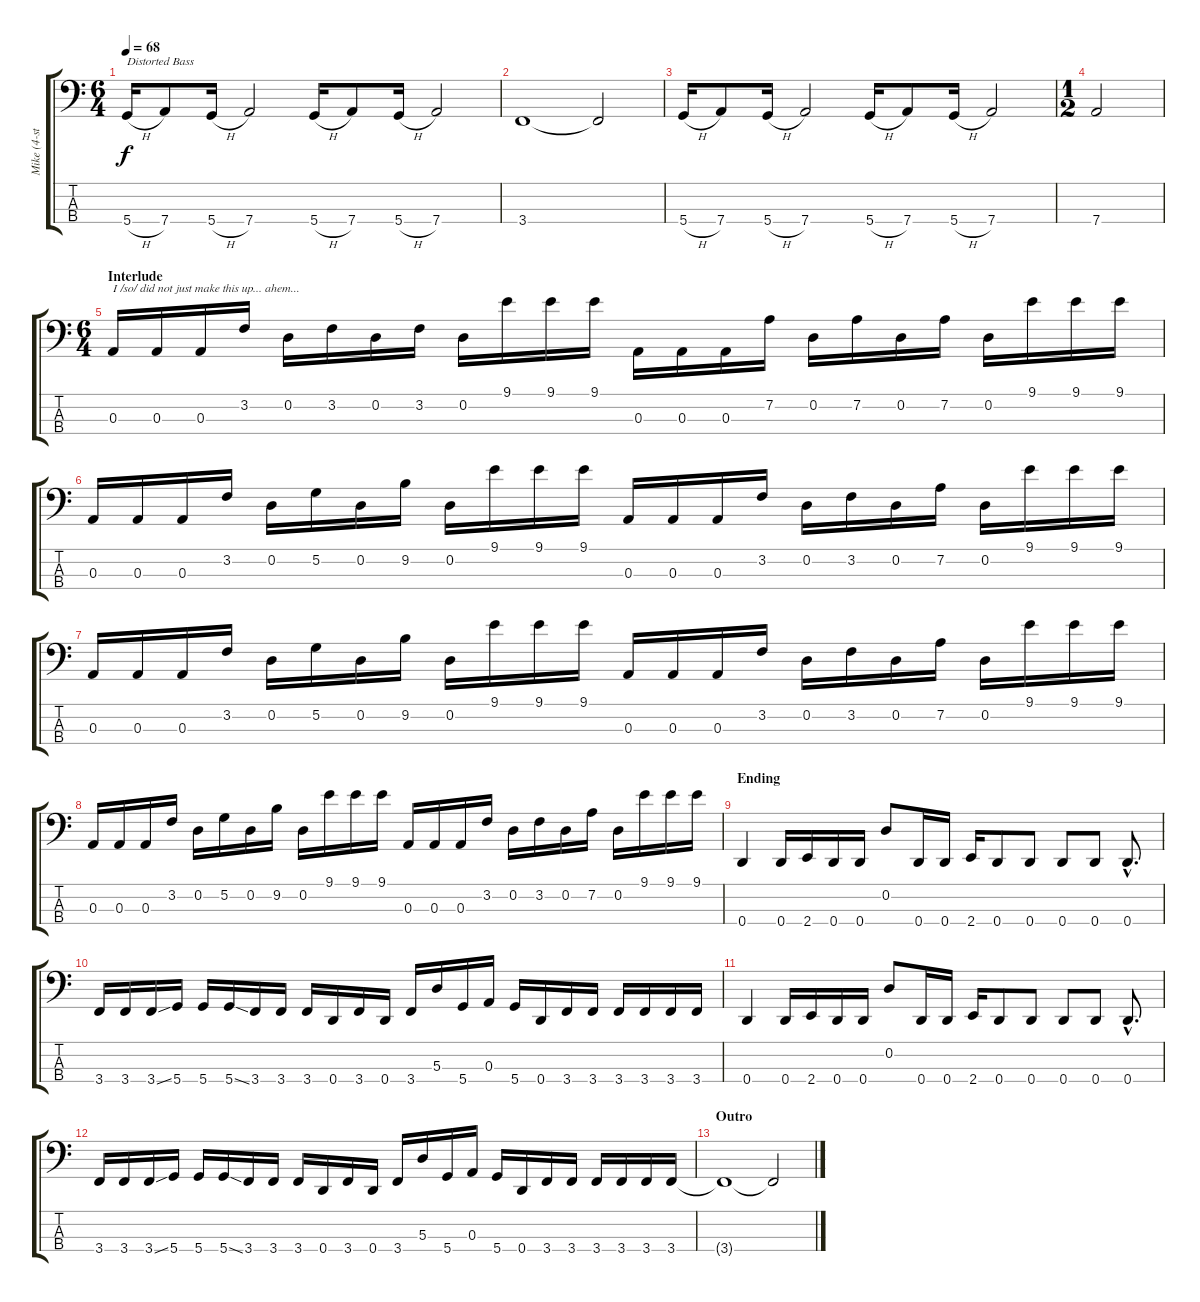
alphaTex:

\track ("Mike (4-string thing)" "Mike (4-st") {instrument electricbassfinger}
\staff {score tabs}
\tuning (G2 D2 A1 D1) {hide}
\ts (6 4)
\tempo 68
\clef f4
\ks c
5.4{h}.16{txt "Distorted Bass" dy f instrument synthbass2} 7.4.8 5.4{h}.16 7.4.2 5.4{h}.16 7.4.8 5.4{h}.16 7.4.2 |
3.4.1 3.4{t}.2 |
5.4{h}.16 7.4.8 5.4{h}.16 7.4.2 5.4{h}.16 7.4.8 5.4{h}.16 7.4.2 |
\ts (1 2)
7.4.2 |
\ts (6 4)
\section ("" "Interlude")
0.3.16{txt "I /so/ did not just make this up... ahem..." instrument electricbassfinger} 0.3.16 0.3.16 3.2.16 0.2.16 3.2.16 0.2.16 3.2.16 0.2.16 9.1.16 9.1.16 9.1.16 0.3.16 0.3.16 0.3.16 7.2.16 0.2.16 7.2.16 0.2.16 7.2.16 0.2.16 9.1.16 9.1.16 9.1.16 |
0.3.16 0.3.16 0.3.16 3.2.16 0.2.16 5.2.16 0.2.16 9.2.16 0.2.16 9.1.16 9.1.16 9.1.16 0.3.16 0.3.16 0.3.16 3.2.16 0.2.16 3.2.16 0.2.16 7.2.16 0.2.16 9.1.16 9.1.16 9.1.16 |
0.3.16 0.3.16 0.3.16 3.2.16 0.2.16 5.2.16 0.2.16 9.2.16 0.2.16 9.1.16 9.1.16 9.1.16 0.3.16 0.3.16 0.3.16 3.2.16 0.2.16 3.2.16 0.2.16 7.2.16 0.2.16 9.1.16 9.1.16 9.1.16 |
0.3.16 0.3.16 0.3.16 3.2.16 0.2.16 5.2.16 0.2.16 9.2.16 0.2.16 9.1.16 9.1.16 9.1.16 0.3.16 0.3.16 0.3.16 3.2.16 0.2.16 3.2.16 0.2.16 7.2.16 0.2.16 9.1.16 9.1.16 9.1.16 |
\section ("" "Ending")
0.4.4 0.4.16 2.4.16 0.4.16 0.4.16 0.2.8 0.4.16 0.4.16 2.4.16 0.4.8 0.4.8 0.4.8 0.4.8 0.4{hac}.8{d} |
3.4.16 3.4.16 3.4{ss}.16 5.4.16 5.4.16 5.4{ss}.16 3.4.16 3.4.16 3.4.16 0.4.16 3.4.16 0.4.16 3.4.16 5.3.16 5.4.16 0.3.16 5.4.16 0.4.16 3.4.16 3.4.16 3.4.16 3.4.16 3.4.16 3.4.16 |
0.4.4 0.4.16 2.4.16 0.4.16 0.4.16 0.2.8 0.4.16 0.4.16 2.4.16 0.4.8 0.4.8 0.4.8 0.4.8 0.4{hac}.8{d} |
3.4.16 3.4.16 3.4{ss}.16 5.4.16 5.4.16 5.4{ss}.16 3.4.16 3.4.16 3.4.16 0.4.16 3.4.16 0.4.16 3.4.16 5.3.16 5.4.16 0.3.16 5.4.16 0.4.16 3.4.16 3.4.16 3.4.16 3.4.16 3.4.16 3.4.16 |
\section ("" "Outro")
3.4{t}.1 3.4{t}.2
